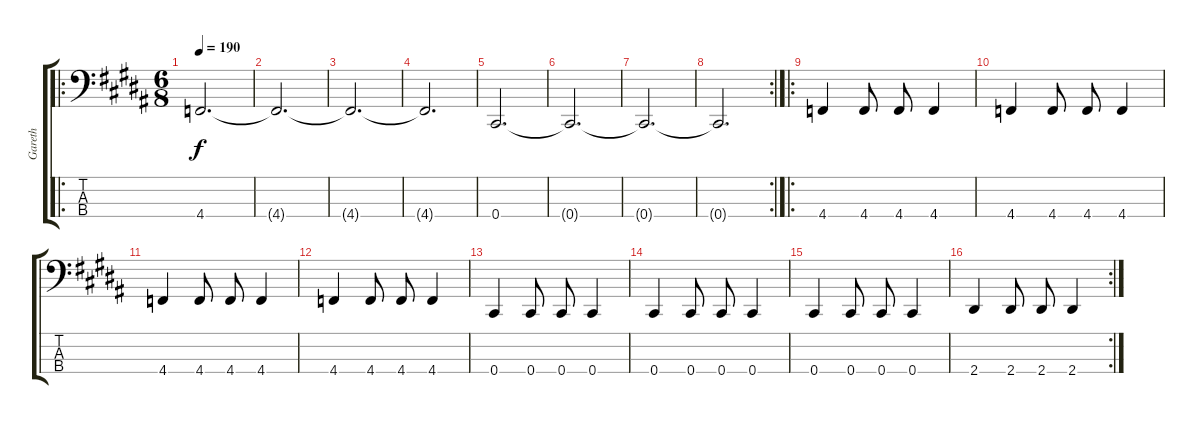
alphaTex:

\track ("Gareth" "Gareth") {instrument electricbasspick}
\staff {score tabs}
\tuning (Gb2 Db2 Ab1 Db1) {hide}
\ro
\ts (6 8)
\tempo 190
\clef f4
\ks b
4.4.2{d dy f instrument electricbasspick} |
\ks g#minor
4.4{t}.2{d} |
4.4{t}.2{d} |
4.4{t}.2{d} |
\ks b
0.4.2{d} |
\ks g#minor
0.4{t}.2{d} |
0.4{t}.2{d} |
\rc 2
0.4{t}.2{d} |
\ro
\ks b
4.4.4 4.4.8 4.4.8 4.4.4 |
\ks g#minor
4.4.4 4.4.8 4.4.8 4.4.4 |
4.4.4 4.4.8 4.4.8 4.4.4 |
4.4.4 4.4.8 4.4.8 4.4.4 |
\ks b
0.4.4 0.4.8 0.4.8 0.4.4 |
\ks g#minor
0.4.4 0.4.8 0.4.8 0.4.4 |
0.4.4 0.4.8 0.4.8 0.4.4 |
\rc 2
2.4.4 2.4.8 2.4.8 2.4.4
